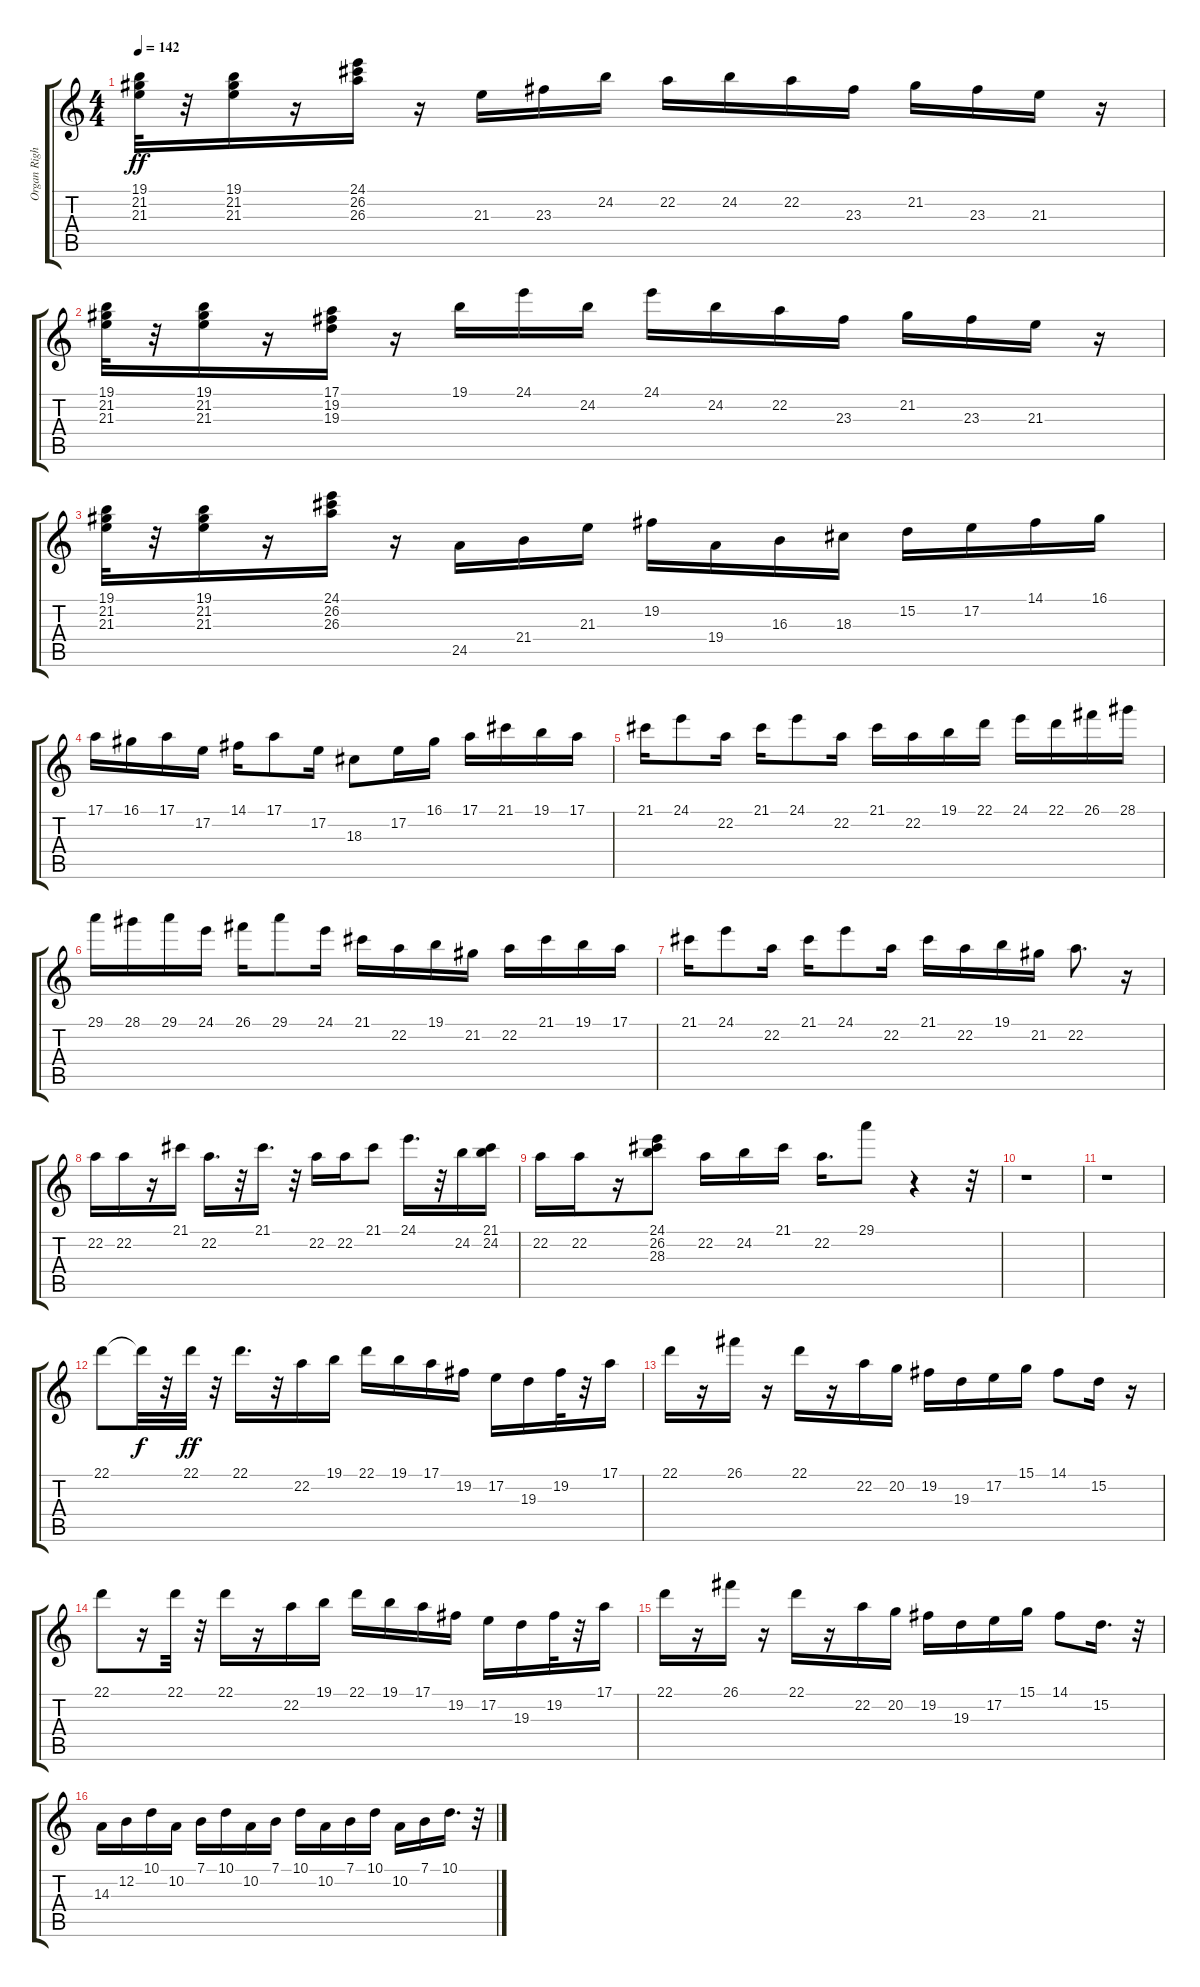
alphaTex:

\track ("Organ Right" "Organ Righ") {instrument rockorgan}
\staff {score tabs}
\tuning (E4 B3 G3 D3 A2 E2) {hide}
\ts (4 4)
\tempo 142
\clef g2
\ks c
(19.1 21.2 21.3).32{dy ff} r.32 (19.1 21.2 21.3).16 r.16 (24.1 26.2 26.3).16 r.16 21.3.16 23.3.16 24.2.16 22.2.16 24.2.16 22.2.16 23.3.16 21.2.16 23.3.16 21.3.16 r.16 |
(19.1 21.2 21.3).32 r.32 (19.1 21.2 21.3).16 r.16 (17.1 19.2 19.3).16 r.16 19.1.16 24.1.16 24.2.16 24.1.16 24.2.16 22.2.16 23.3.16 21.2.16 23.3.16 21.3.16 r.16 |
(19.1 21.2 21.3).32 r.32 (19.1 21.2 21.3).16 r.16 (24.1 26.2 26.3).16 r.16 24.5.16 21.4.16 21.3.16 19.2.16 19.4.16 16.3.16 18.3.16 15.2.16 17.2.16 14.1.16 16.1.16 |
17.1.16 16.1.16 17.1.16 17.2.16 14.1.16 17.1.8 17.2.16 18.3.8 17.2.16 16.1.16 17.1.16 21.1.16 19.1.16 17.1.16 |
21.1.16 24.1.8 22.2.16 21.1.16 24.1.8 22.2.16 21.1.16 22.2.16 19.1.16 22.1.16 24.1.16 22.1.16 26.1.16 28.1.16 |
29.1.16 28.1.16 29.1.16 24.1.16 26.1.16 29.1.8 24.1.16 21.1.16 22.2.16 19.1.16 21.2.16 22.2.16 21.1.16 19.1.16 17.1.16 |
21.1.16 24.1.8 22.2.16 21.1.16 24.1.8 22.2.16 21.1.16 22.2.16 19.1.16 21.2.16 22.2.8{d} r.16 |
22.2.16 22.2.16 r.16 21.1.16 22.2.16{d} r.32 21.1.16{d} r.32 22.2.16 22.2.16 21.1.8 24.1.16{d} r.32 24.2.16 (21.1 24.2).16 |
22.2.16 22.2.16 r.16 (24.1 26.2 28.3).8 22.2.16 24.2.16 21.1.16 22.2.16{d} 29.1.8 r.4 r.32 |
r.1 |
r.1 |
22.1.8 22.1{t}.32{dy f} r.32 22.1.32{dy ff} r.32 22.1.16{d} r.32 22.2.16 19.1.16 22.1.16 19.1.16 17.1.16 19.2.16 17.2.16 19.3.16 19.2.32 r.32 17.1.16 |
22.1.16 r.16 26.1.16 r.16 22.1.16 r.16 22.2.16 20.2.16 19.2.16 19.3.16 17.2.16 15.1.16 14.1.8 15.2.16 r.16 |
22.1.8 r.16 22.1.32 r.32 22.1.16 r.16 22.2.16 19.1.16 22.1.16 19.1.16 17.1.16 19.2.16 17.2.16 19.3.16 19.2.32 r.32 17.1.16 |
22.1.16 r.16 26.1.16 r.16 22.1.16 r.16 22.2.16 20.2.16 19.2.16 19.3.16 17.2.16 15.1.16 14.1.8 15.2.16{d} r.32 |
14.3.16 12.2.16 10.1.16 10.2.16 7.1.16 10.1.16 10.2.16 7.1.16 10.1.16 10.2.16 7.1.16 10.1.16 10.2.16 7.1.16 10.1.16{d} r.32
